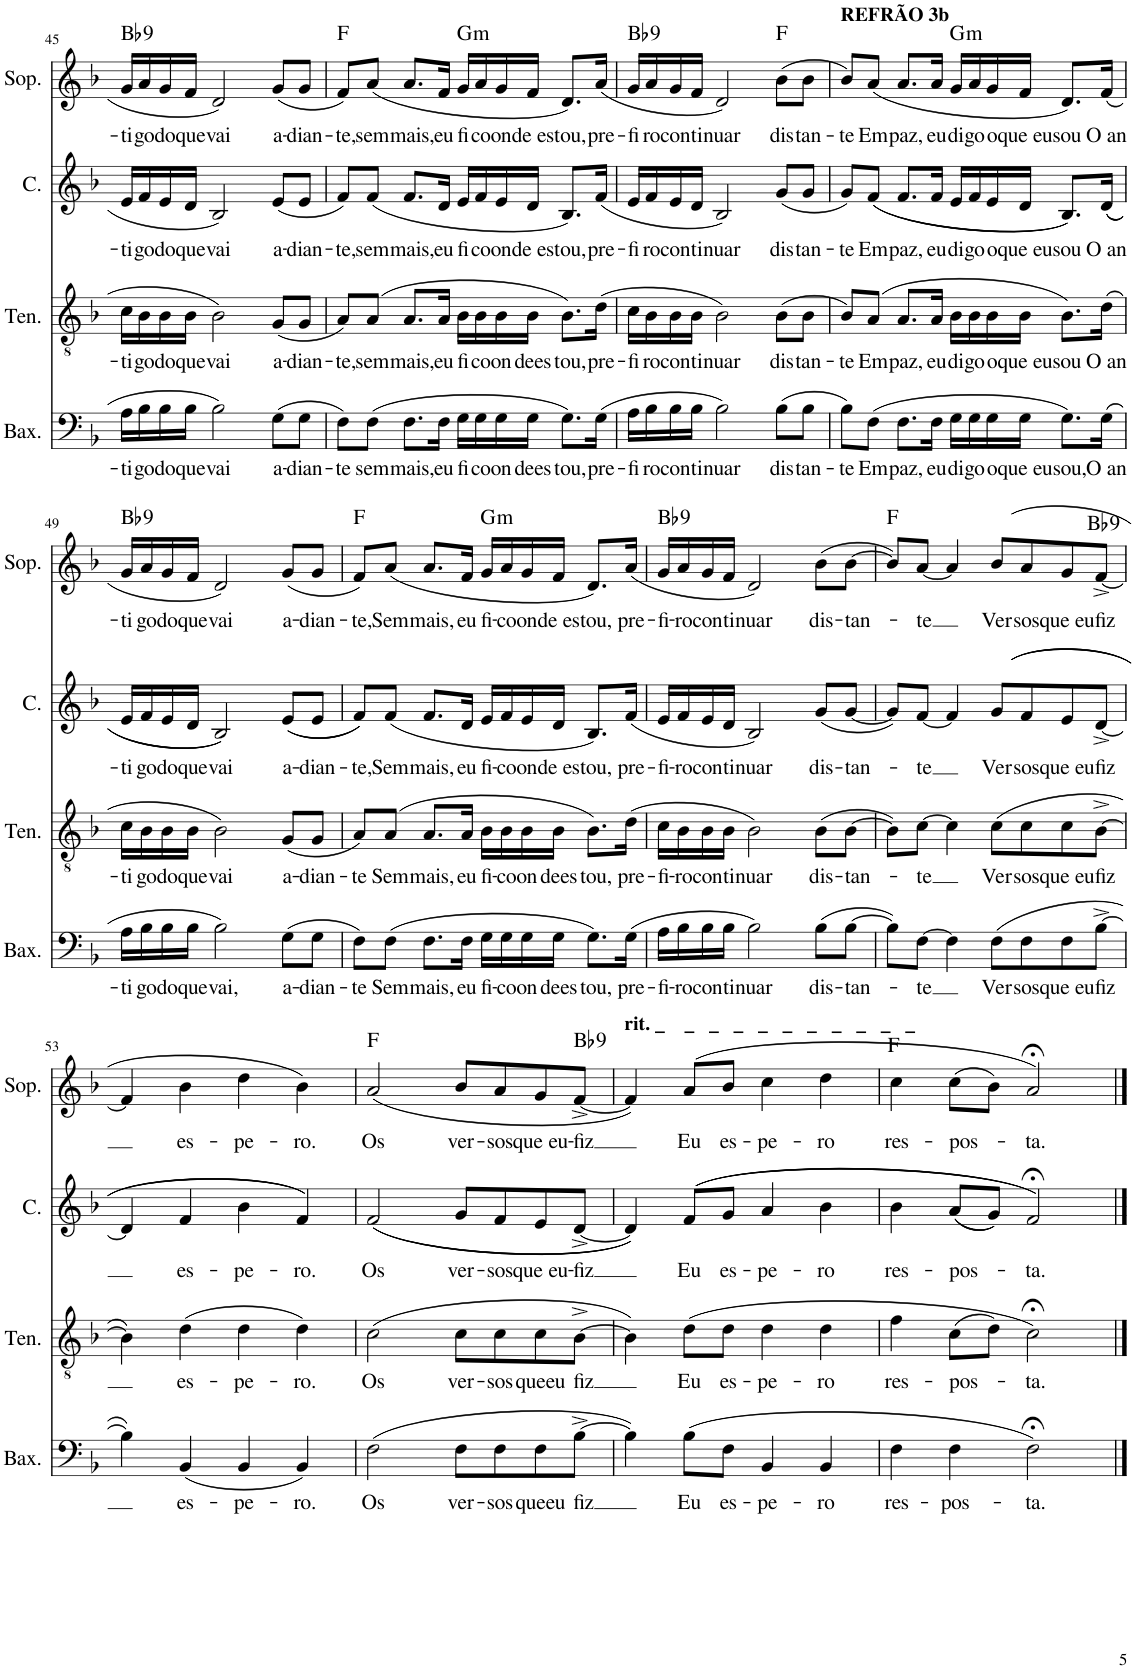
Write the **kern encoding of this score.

**kern	**text	**kern	**text	**kern	**text	**kern	**text	**harte
*part4	*part4	*part3	*part3	*part2	*part2	*part1	*part1	*part1
*staff4	*staff4	*staff3	*staff3	*staff2	*staff2	*staff1	*staff1	*
*I"Baixo	*	*I"Tenor	*	*I"Contralto	*	*I"Soprano	*	*
*I'Bax.	*	*I'Ten.	*	*I'C.	*	*I'Sop.	*	*
!!LO:PB:g=z
*clefF4	*	*clefGv2	*	*clefG2	*	*clefG2	*	*
*k[b-]	*	*k[b-]	*	*k[b-]	*	*k[b-]	*	*
*M4/4	*	*M4/4	*	*M4/4	*	*M4/4	*	*
=45	=45	=45	=45	=45	=45	=45	=45	=45
!	!LO:LY:b	!	!LO:LY:b	!	!LO:LY:b	!	!LO:LY:b	!LO:H:kt=9
16A\LL	-ti-	16c\LL	-ti-	16e/LL	-ti-	16g/LL	-ti-	Bb:9
!	!LO:LY:b	!	!LO:LY:b	!	!LO:LY:b	!	!LO:LY:b	!
16B-\	-go	16B-\	-go	16f/	-go	16a/	-go	.
!	!LO:LY:b	!	!LO:LY:b	!	!LO:LY:b	!	!LO:LY:b	!
16B-\	do	16B-\	do	16e/	do	16g/	do	.
!	!LO:LY:b	!	!LO:LY:b	!	!LO:LY:b	!	!LO:LY:b	!
16B-\JJ	que	16B-\JJ	que	16d/JJ	que	16f/JJ	que	.
!	!LO:LY:b	!	!LO:LY:b	!	!LO:LY:b	!	!LO:LY:b	!
2B-\	vai	2B-\	vai	2B-/	vai	2d/	vai	.
!	!LO:LY:b	!	!LO:LY:b	!	!LO:LY:b	!	!LO:LY:b	!
(8G\L	a-	(8G/L	a-	(8e/L	a-	(8g/L	a-	.
!	!LO:LY:b	!	!LO:LY:b	!	!LO:LY:b	!	!LO:LY:b	!
8G\J	-dian-	8G/J	-dian-	8e/J	-dian-	8g/J	-dian-	.
=46	=46	=46	=46	=46	=46	=46	=46	=46
!	!LO:LY:b	!	!LO:LY:b	!	!LO:LY:b	!	!LO:LY:b	!
8F\L)	-te	8A/L)	-te,	8f/L)	-te,	8f/L)	-te,	F:maj
!	!LO:LY:b	!	!LO:LY:b	!	!LO:LY:b	!	!LO:LY:b	!
(8F\J	sem	(8A/J	sem	(8f/J	sem	(8a/J	sem	.
!	!LO:LY:b	!	!LO:LY:b	!	!LO:LY:b	!	!LO:LY:b	!
8.F\L	mais,	8.A/L	mais,	8.f/L	mais,	8.a/L	mais,	.
!	!LO:LY:b	!	!LO:LY:b	!	!LO:LY:b	!	!LO:LY:b	!
16F\Jk	eu	16A/Jk	eu	16d/Jk	eu	16f/Jk	eu	.
!	!LO:LY:b	!	!LO:LY:b	!	!LO:LY:b	!	!LO:LY:b	!LO:H:kt=m
16G\LL	fi-	16B-\LL	fi-	16e/LL	fi-	16g/LL	fi-	G:min
!	!LO:LY:b	!	!LO:LY:b	!	!LO:LY:b	!	!LO:LY:b	!
16G\	-co	16B-\	-co	16f/	-co	16a/	-co	.
!	!LO:LY:b	!	!LO:LY:b	!	!LO:LY:b	!	!LO:LY:b	!
16G\	on-	16B-\	on-	16e/	on-	16g/	on-	.
!	!LO:LY:b	!	!LO:LY:b	!	!LO:LY:b	!	!LO:LY:b	!
16G\JJ	-dees-	16B-\JJ	-dees-	16d/JJ	-de es-	16f/JJ	-de es-	.
!	!LO:LY:b	!	!LO:LY:b	!	!LO:LY:b	!	!LO:LY:b	!
8.G\L)	-tou,	8.B-\L)	-tou,	8.B-/L)	-tou,	8.d/L)	-tou,	.
!	!LO:LY:b	!	!LO:LY:b	!	!LO:LY:b	!	!LO:LY:b	!
(16G\Jk	pre-	(16d\Jk	pre-	(16f/Jk	pre-	(16a/Jk	pre-	.
=47	=47	=47	=47	=47	=47	=47	=47	=47
!	!LO:LY:b	!	!LO:LY:b	!	!LO:LY:b	!	!LO:LY:b	!LO:H:kt=9
16A\LL	-fi-	16c\LL	-fi-	16e/LL	-fi-	16g/LL	-fi-	Bb:9
!	!LO:LY:b	!	!LO:LY:b	!	!LO:LY:b	!	!LO:LY:b	!
16B-\	-ro	16B-\	-ro	16f/	-ro	16a/	-ro	.
!	!LO:LY:b	!	!LO:LY:b	!	!LO:LY:b	!	!LO:LY:b	!
16B-\	con-	16B-\	con-	16e/	con-	16g/	con-	.
!	!LO:LY:b	!	!LO:LY:b	!	!LO:LY:b	!	!LO:LY:b	!
16B-\JJ	-ti-	16B-\JJ	-ti-	16d/JJ	-ti-	16f/JJ	-ti-	.
!	!LO:LY:b	!	!LO:LY:b	!	!LO:LY:b	!	!LO:LY:b	!
2B-\)	-nuar	2B-\)	-nuar	2B-/)	-nuar	2d/)	-nuar	.
!	!LO:LY:b	!	!LO:LY:b	!	!LO:LY:b	!	!LO:LY:b	!
(8B-\L	dis-	(8B-\L	dis-	(8g/L	dis-	(8b-\L	dis-	F:maj
!	!LO:LY:b	!	!LO:LY:b	!	!LO:LY:b	!	!LO:LY:b	!
8B-\J	-tan-	8B-\J	-tan-	8g/J	-tan-	8b-\J	-tan-	.
=48	=48	=48	=48	=48	=48	=48	=48	=48
!	!	!	!	!	!	!LO:TX:a:B:t=REFRÃO 3b	!	!
!	!LO:LY:b	!	!LO:LY:b	!	!LO:LY:b	!	!LO:LY:b	!
8B-\L)	-te	8B-/L)	-te	8g/L)	-te	8b-/L)	-te	.
!	!LO:LY:b	!	!LO:LY:b	!	!LO:LY:b	!	!LO:LY:b	!
(8F\J	Em	(8A/J	Em	((8f/J	Em	(8a/J	Em	.
!	!LO:LY:b	!	!LO:LY:b	!	!LO:LY:b	!	!LO:LY:b	!
8.F\L	paz,	8.A/L	paz,	8.f/L	paz,	8.a/L	paz,	.
!	!LO:LY:b	!	!LO:LY:b	!	!LO:LY:b	!	!LO:LY:b	!
16F\Jk	eu	16A/Jk	eu	16f/Jk	eu	16a/Jk	eu	.
!	!LO:LY:b	!	!LO:LY:b	!	!LO:LY:b	!	!LO:LY:b	!LO:H:kt=m
16G\LL	di-	16B-\LL	di-	16e/LL	di-	16g/LL	di-	G:min
!	!LO:LY:b	!	!LO:LY:b	!	!LO:LY:b	!	!LO:LY:b	!
16G\	-go	16B-\	-go	16f/	-go	16a/	-go	.
!	!LO:LY:b	!	!LO:LY:b	!	!LO:LY:b	!	!LO:LY:b	!
16G\	o	16B-\	o	16e/	o	16g/	o	.
!	!LO:LY:b	!	!LO:LY:b	!	!LO:LY:b	!	!LO:LY:b	!
16G\JJ	que eu	16B-\JJ	que eu	16d/JJ	que eu	16f/JJ	que eu	.
!	!LO:LY:b	!	!LO:LY:b	!	!LO:LY:b	!	!LO:LY:b	!
8.G\L)	sou,	8.B-\L)	sou	8.B-/L))	sou	8.d/L)	sou	.
!	!LO:LY:b	!	!LO:LY:b	!	!LO:LY:b	!	!LO:LY:b	!
(16G\Jk	O an-	(16d\Jk	O an-	((16d/Jk	O an-	(16f/Jk	O an-	.
!!LO:LB:g=z
=49	=49	=49	=49	=49	=49	=49	=49	=49
!	!LO:LY:b	!	!LO:LY:b	!	!LO:LY:b	!	!LO:LY:b	!LO:H:kt=9
16A\LL	-ti-	16c\LL	-ti-	16e/LL	-ti-	16g/LL	-ti-	Bb:9
!	!LO:LY:b	!	!LO:LY:b	!	!LO:LY:b	!	!LO:LY:b	!
16B-\	-go	16B-\	-go	16f/	-go	16a/	-go	.
!	!LO:LY:b	!	!LO:LY:b	!	!LO:LY:b	!	!LO:LY:b	!
16B-\	do	16B-\	do	16e/	do	16g/	do	.
!	!LO:LY:b	!	!LO:LY:b	!	!LO:LY:b	!	!LO:LY:b	!
16B-\JJ	que	16B-\JJ	que	16d/JJ	que	16f/JJ	que	.
!	!LO:LY:b	!	!LO:LY:b	!	!LO:LY:b	!	!LO:LY:b	!
2B-\)	vai,	2B-\)	vai	2B-/))	vai	2d/)	vai	.
!	!LO:LY:b	!	!LO:LY:b	!	!LO:LY:b	!	!LO:LY:b	!
(8G\L	a-	(8G/L	a-	((8e/L	a-	(8g/L	a-	.
!	!LO:LY:b	!	!LO:LY:b	!	!LO:LY:b	!	!LO:LY:b	!
8G\J	-dian-	8G/J	-dian-	8e/J	-dian-	8g/J	-dian-	.
=50	=50	=50	=50	=50	=50	=50	=50	=50
!	!LO:LY:b	!	!LO:LY:b	!	!LO:LY:b	!	!LO:LY:b	!
8F\L)	-te	8A/L)	-te	8f/L))	-te,	8f/L)	-te,	F:maj
!	!LO:LY:b	!	!LO:LY:b	!	!LO:LY:b	!	!LO:LY:b	!
(8F\J	Sem	(8A/J	Sem	(8f/J	Sem	(8a/J	Sem	.
!	!LO:LY:b	!	!LO:LY:b	!	!LO:LY:b	!	!LO:LY:b	!
8.F\L	mais,	8.A/L	mais,	8.f/L	mais,	8.a/L	mais,	.
!	!LO:LY:b	!	!LO:LY:b	!	!LO:LY:b	!	!LO:LY:b	!
16F\Jk	eu	16A/Jk	eu	16d/Jk	eu	16f/Jk	eu	.
!	!LO:LY:b	!	!LO:LY:b	!	!LO:LY:b	!	!LO:LY:b	!LO:H:kt=m
16G\LL	fi-	16B-\LL	fi-	16e/LL	fi-	16g/LL	fi-	G:min
!	!LO:LY:b	!	!LO:LY:b	!	!LO:LY:b	!	!LO:LY:b	!
16G\	-co	16B-\	-co	16f/	-co	16a/	-co	.
!	!LO:LY:b	!	!LO:LY:b	!	!LO:LY:b	!	!LO:LY:b	!
16G\	on-	16B-\	on-	16e/	on-	16g/	on-	.
!	!LO:LY:b	!	!LO:LY:b	!	!LO:LY:b	!	!LO:LY:b	!
16G\JJ	-dees-	16B-\JJ	-dees-	16d/JJ	-de es-	16f/JJ	-de es-	.
!	!LO:LY:b	!	!LO:LY:b	!	!LO:LY:b	!	!LO:LY:b	!
8.G\L)	-tou,	8.B-\L)	-tou,	8.B-/L)	-tou,	8.d/L)	-tou,	.
!	!LO:LY:b	!	!LO:LY:b	!	!LO:LY:b	!	!LO:LY:b	!
(16G\Jk	pre-	(16d\Jk	pre-	(16f/Jk	pre-	(16a/Jk	pre-	.
=51	=51	=51	=51	=51	=51	=51	=51	=51
!	!LO:LY:b	!	!LO:LY:b	!	!LO:LY:b	!	!LO:LY:b	!LO:H:kt=9
16A\LL	-fi-	16c\LL	-fi-	16e/LL	-fi-	16g/LL	-fi-	Bb:9
!	!LO:LY:b	!	!LO:LY:b	!	!LO:LY:b	!	!LO:LY:b	!
16B-\	-ro	16B-\	-ro	16f/	-ro	16a/	-ro	.
!	!LO:LY:b	!	!LO:LY:b	!	!LO:LY:b	!	!LO:LY:b	!
16B-\	con-	16B-\	con-	16e/	con-	16g/	con-	.
!	!LO:LY:b	!	!LO:LY:b	!	!LO:LY:b	!	!LO:LY:b	!
16B-\JJ	-ti-	16B-\JJ	-ti-	16d/JJ	-ti-	16f/JJ	-ti-	.
!	!LO:LY:b	!	!LO:LY:b	!	!LO:LY:b	!	!LO:LY:b	!
2B-\)	-nuar	2B-\)	-nuar	2B-/)	-nuar	2d/)	-nuar	.
!	!LO:LY:b	!	!LO:LY:b	!	!LO:LY:b	!	!LO:LY:b	!
(8B-\L	dis-	(8B-\L	dis-	(8g/L	dis-	(8b-\L	dis-	.
!	!LO:LY:b	!	!LO:LY:b	!	!LO:LY:b	!	!LO:LY:b	!
[8B-\J	-tan-	[8B-\J	-tan-	[8g/J	-tan-	[8b-\J	-tan-	.
=52	=52	=52	=52	=52	=52	=52	=52	=52
8B-\L])	.	8B-\L])	.	8g/L])	.	8b-/L])	.	F:maj
!	!LO:LY:b	!	!LO:LY:b	!	!LO:LY:b	!	!LO:LY:b	!
[8F\J	-te	[8c\J	-te	[8f/J	-te	[8a/J	-te	.
4F\]	.	4c\]	.	4f/]	.	4a/]	.	.
!	!LO:LY:b	!	!LO:LY:b	!	!LO:LY:b	!	!LO:LY:b	!
(8F\L	Ver-	(8c\L	Ver-	((8g/L	Ver-	(8b-/L	Ver-	.
!	!LO:LY:b	!	!LO:LY:b	!	!LO:LY:b	!	!LO:LY:b	!
8F\	-sos	8c\	-sos	8f/	-sos	8a/	-sos	.
!	!LO:LY:b	!	!LO:LY:b	!	!LO:LY:b	!	!LO:LY:b	!
8F\	que eu	8c\	que eu	8e/	que eu	8g/	que eu	.
!	!LO:LY:b	!	!LO:LY:b	!	!LO:LY:b	!	!LO:LY:b	!LO:H:kt=9
[8B-^\J	fiz	[8B-^\J	fiz	[8d^/J	fiz	[8f^/J	fiz	Bb:9
!!LO:LB:g=z
=53	=53	=53	=53	=53	=53	=53	=53	=53
4B-\])	.	4B-\])	.	4d/]	.	4f/]	.	.
!	!LO:LY:b	!	!LO:LY:b	!	!LO:LY:b	!	!LO:LY:b	!
(4BB-/	es-	(4d\	es-	4f/	es-	4b-\	es-	.
!	!LO:LY:b	!	!LO:LY:b	!	!LO:LY:b	!	!LO:LY:b	!
4BB-/	-pe-	4d\	-pe-	4b-\	-pe-	4dd\	-pe-	.
!	!LO:LY:b	!	!LO:LY:b	!	!LO:LY:b	!	!LO:LY:b	!
4BB-/)	-ro.	4d\)	-ro.	4f/))	-ro.	4b-\)	-ro.	.
=54	=54	=54	=54	=54	=54	=54	=54	=54
!	!LO:LY:b	!	!LO:LY:b	!	!LO:LY:b	!	!LO:LY:b	!
(2F\	Os	(2c\	Os	((2f/	Os	(2a/	Os	F:maj
!	!LO:LY:b	!	!LO:LY:b	!	!LO:LY:b	!	!LO:LY:b	!
8F\L	ver-	8c\L	ver-	8g/L	ver-	8b-/L	ver-	.
!	!LO:LY:b	!	!LO:LY:b	!	!LO:LY:b	!	!LO:LY:b	!
8F\	-sos	8c\	-sos	8f/	-sos	8a/	-sos	.
!	!LO:LY:b	!	!LO:LY:b	!	!LO:LY:b	!	!LO:LY:b	!
8F\	queeu	8c\	queeu	8e/	que eu-	8g/	que eu-	.
!	!LO:LY:b	!	!LO:LY:b	!	!LO:LY:b	!	!LO:LY:b	!LO:H:kt=9
[8B-^\J	fiz	[8B-^\J	fiz	[8d^/J	-fiz	[8f^/J	-fiz	Bb:9
=55	=55	=55	=55	=55	=55	=55	=55	=55
!	!	!	!	!	!	!LO:TX:a:B:t=rit. _    _   _   _   _   _   _   _   _   _   _	!	!
4B-\])	.	4B-\])	.	4d/]))	.	4f/])	.	.
!	!LO:LY:b	!	!LO:LY:b	!	!LO:LY:b	!	!LO:LY:b	!
(8B-\L	Eu	(8d\L	Eu	((8f/L	Eu	(8a/L	Eu	.
!	!LO:LY:b	!	!LO:LY:b	!	!LO:LY:b	!	!LO:LY:b	!
8F\J	es-	8d\J	es-	8g/J	es-	8b-/J	es-	.
!	!LO:LY:b	!	!LO:LY:b	!	!LO:LY:b	!	!LO:LY:b	!
4BB-/	-pe-	4d\	-pe-	4a/	-pe-	4cc\	-pe-	.
!	!LO:LY:b	!	!LO:LY:b	!	!LO:LY:b	!	!LO:LY:b	!
4BB-/	-ro	4d\	-ro	4b-\	-ro	4dd\	-ro	.
=56	=56	=56	=56	=56	=56	=56	=56	=56
!	!LO:LY:b	!	!LO:LY:b	!	!LO:LY:b	!	!LO:LY:b	!
4F\	res-	4f\	res-	4b-\	res-	4cc\	res-	F:maj
!	!LO:LY:b	!	!LO:LY:b	!	!LO:LY:b	!	!LO:LY:b	!
4F\	-pos-	(8c\L	-pos-	((8a/L	-pos-	(8cc\L	-pos-	.
.	.	8d\J)	.	8g/J))	.	8b-\J)	.	.
!	!LO:LY:b	!	!LO:LY:b	!	!LO:LY:b	!	!LO:LY:b	!
2F;<\)	-ta.	2c;<\)	-ta.	2f;</))	-ta.	2a;</)	-ta.	.
==	==	==	==	==	==	==	==	==
*-	*-	*-	*-	*-	*-	*-	*-	*-
